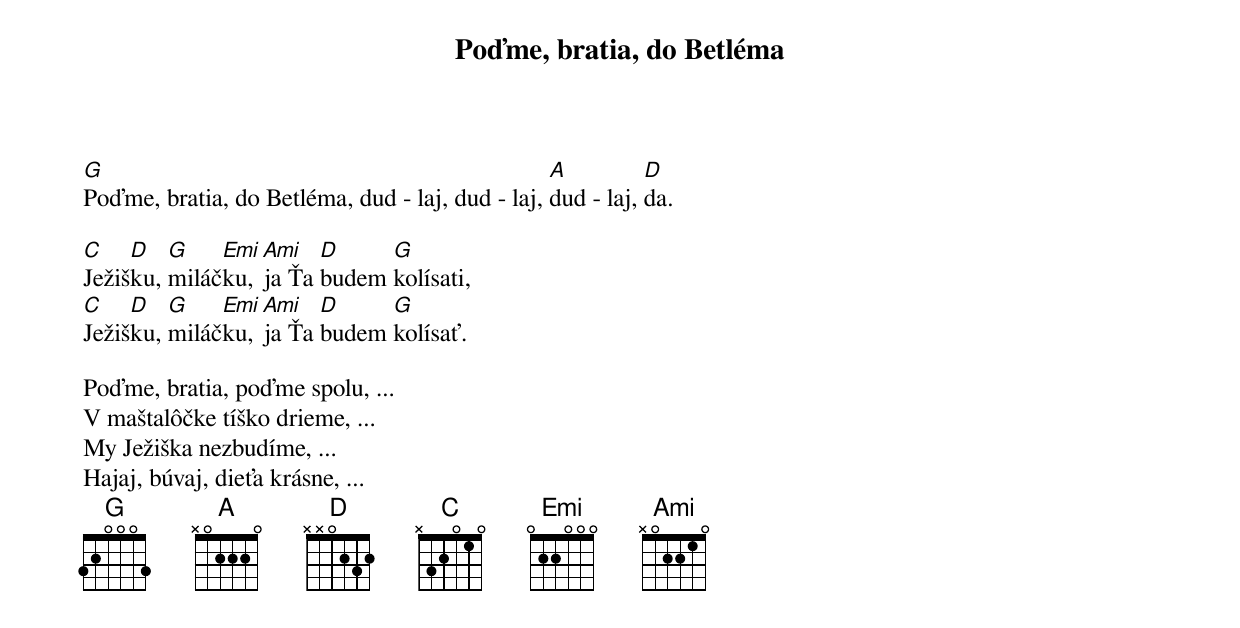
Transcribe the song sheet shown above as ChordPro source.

{title: Poďme, bratia, do Betléma}

[G]Poďme, bratia, do Betléma, dud - laj, dud - laj, [A]dud - laj, [D]da.

[C]Ježiš[D]ku, [G]miláč[Emi]ku, [Ami]ja Ťa [D]budem [G]kolísati,
[C]Ježiš[D]ku, [G]miláč[Emi]ku, [Ami]ja Ťa [D]budem [G]kolísať.

Poďme, bratia, poďme spolu, ...
V maštalôčke tíško drieme, ...
My Ježiška nezbudíme, ...
Hajaj, búvaj, dieťa krásne, ...
